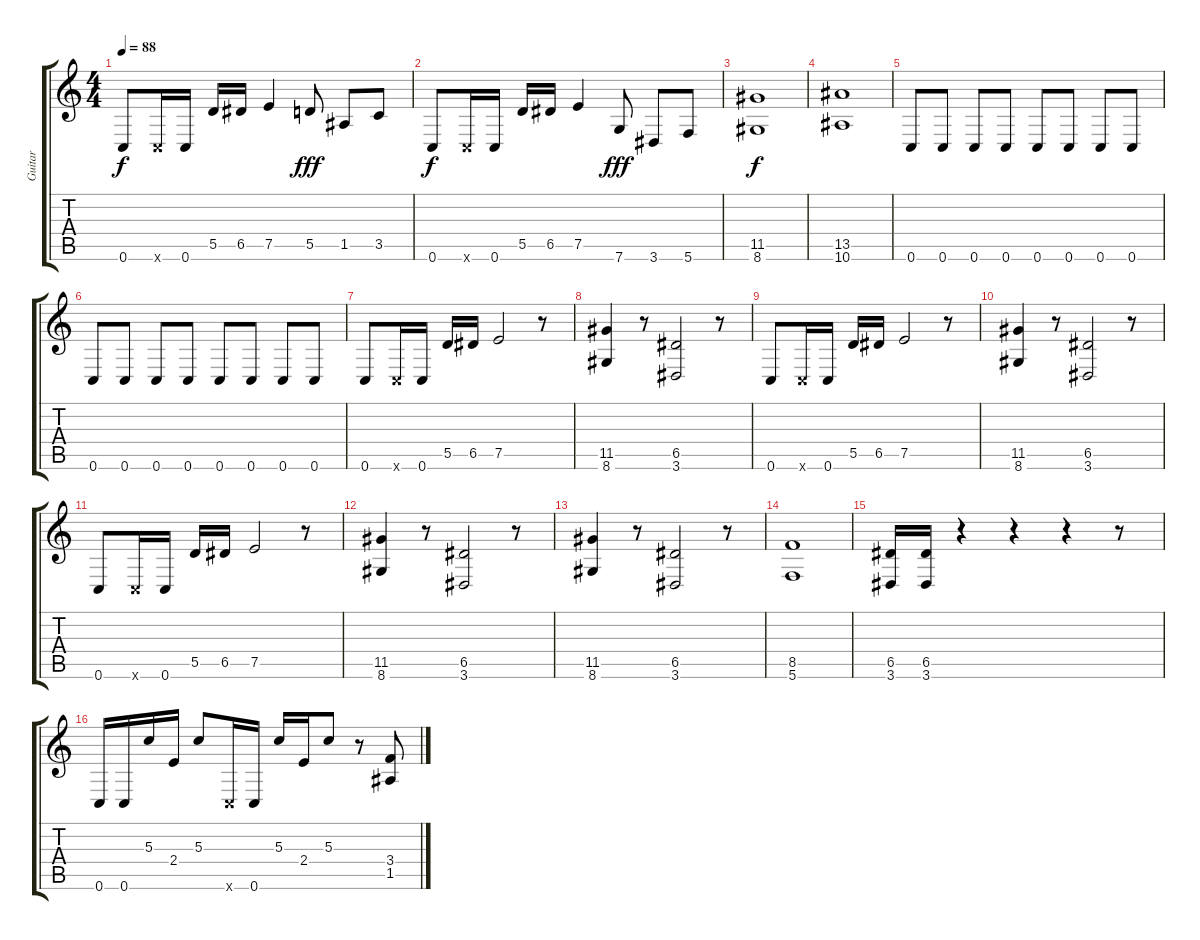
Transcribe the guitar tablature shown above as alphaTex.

\track ("Guitar" "Guitar") {instrument distortionguitar}
\staff {score tabs}
\tuning (E4 B3 G3 D3 A2 C2) {hide}
\ts (4 4)
\tempo 88
\clef g2
\ks c
0.6.8{dy f} 0.6{x}.16 0.6.16 5.5.16 6.5.16 7.5.4 5.5.8{dy fff} 1.5.8 3.5.8 |
0.6.8{dy f} 0.6{x}.16 0.6.16 5.5.16 6.5.16 7.5.4 7.6.8{dy fff} 3.6.8 5.6.8 |
(11.5 8.6).1{dy f} |
(13.5 10.6).1 |
0.6.8 0.6.8 0.6.8 0.6.8 0.6.8 0.6.8 0.6.8 0.6.8 |
0.6.8 0.6.8 0.6.8 0.6.8 0.6.8 0.6.8 0.6.8 0.6.8 |
0.6.8 0.6{x}.16 0.6.16 5.5.16 6.5.16 7.5.2 r.8 |
(11.5 8.6).4 r.8 (6.5 3.6).2 r.8 |
0.6.8 0.6{x}.16 0.6.16 5.5.16 6.5.16 7.5.2 r.8 |
(11.5 8.6).4 r.8 (6.5 3.6).2 r.8 |
0.6.8 0.6{x}.16 0.6.16 5.5.16 6.5.16 7.5.2 r.8 |
(11.5 8.6).4 r.8 (6.5 3.6).2 r.8 |
(11.5 8.6).4 r.8 (6.5 3.6).2 r.8 |
(8.5 5.6).1 |
(6.5 3.6).16 (6.5 3.6).16 r.4 r.4 r.4 r.8 |
0.6.16 0.6.16 5.3.16 2.4.16 5.3.8 0.6{x}.16 0.6.16 5.3.16 2.4.16 5.3.8 r.8 (3.4 1.5).8
